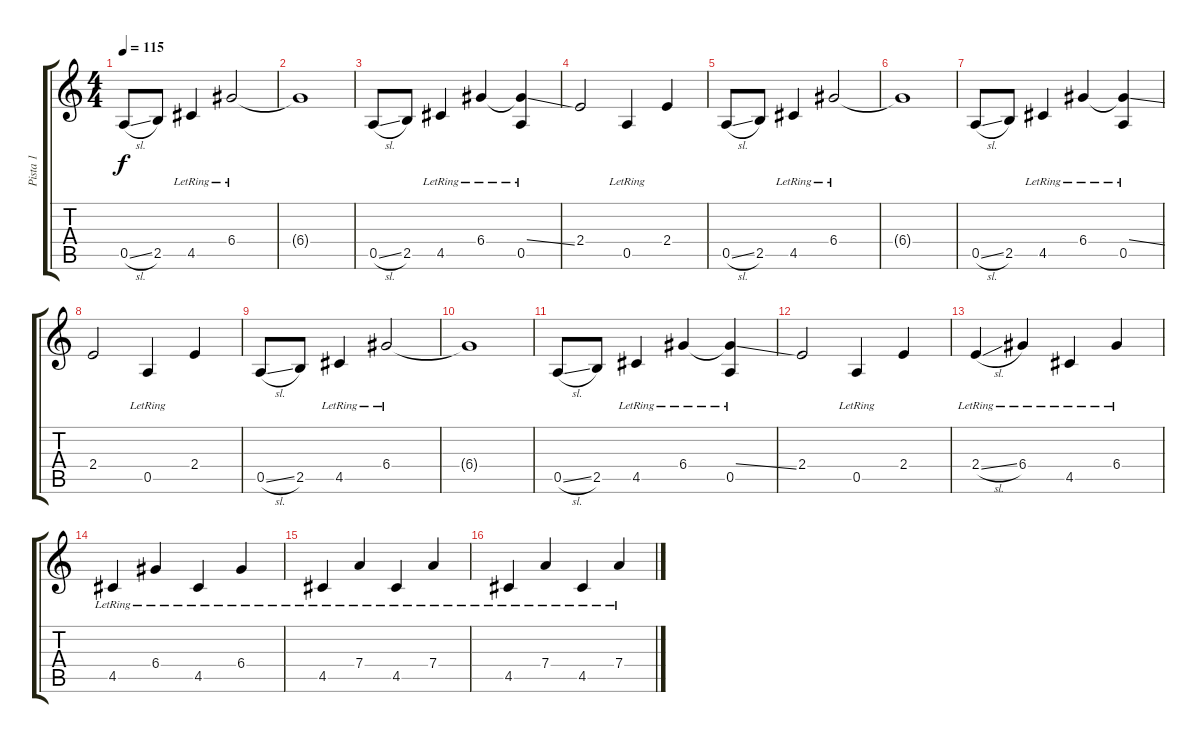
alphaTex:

\track ("Pista 1" "Pista 1") {instrument electricguitarclean}
\staff {score tabs}
\tuning (E4 B3 G3 D3 A2 D2) {hide}
\ts (4 4)
\tempo 115
\clef g2
\ks c
0.5{sl}.8{dy f} 2.5.8 4.5{lr}.4 6.4{lr}.2 |
6.4{t}.1 |
0.5{sl}.8 2.5.8 4.5{lr}.4 6.4{lr}.4 (6.4{ss t} 0.5{lr}).4 |
2.4.2 0.5{lr}.4 2.4.4 |
0.5{sl}.8 2.5.8 4.5{lr}.4 6.4{lr}.2 |
6.4{t}.1 |
0.5{sl}.8 2.5.8 4.5{lr}.4 6.4{lr}.4 (6.4{ss t} 0.5{lr}).4 |
2.4.2 0.5{lr}.4 2.4.4 |
0.5{sl}.8 2.5.8 4.5{lr}.4 6.4{lr}.2 |
6.4{t}.1 |
0.5{sl}.8 2.5.8 4.5{lr}.4 6.4{lr}.4 (6.4{ss t} 0.5{lr}).4 |
2.4.2 0.5{lr}.4 2.4.4 |
2.4{sl lr}.4 6.4{lr}.4 4.5{lr}.4 6.4{lr}.4 |
4.5{lr}.4 6.4{lr}.4 4.5{lr}.4 6.4{lr}.4 |
4.5{lr}.4 7.4{lr}.4 4.5{lr}.4 7.4{lr}.4 |
4.5{lr}.4 7.4{lr}.4 4.5{lr}.4 7.4{lr}.4
